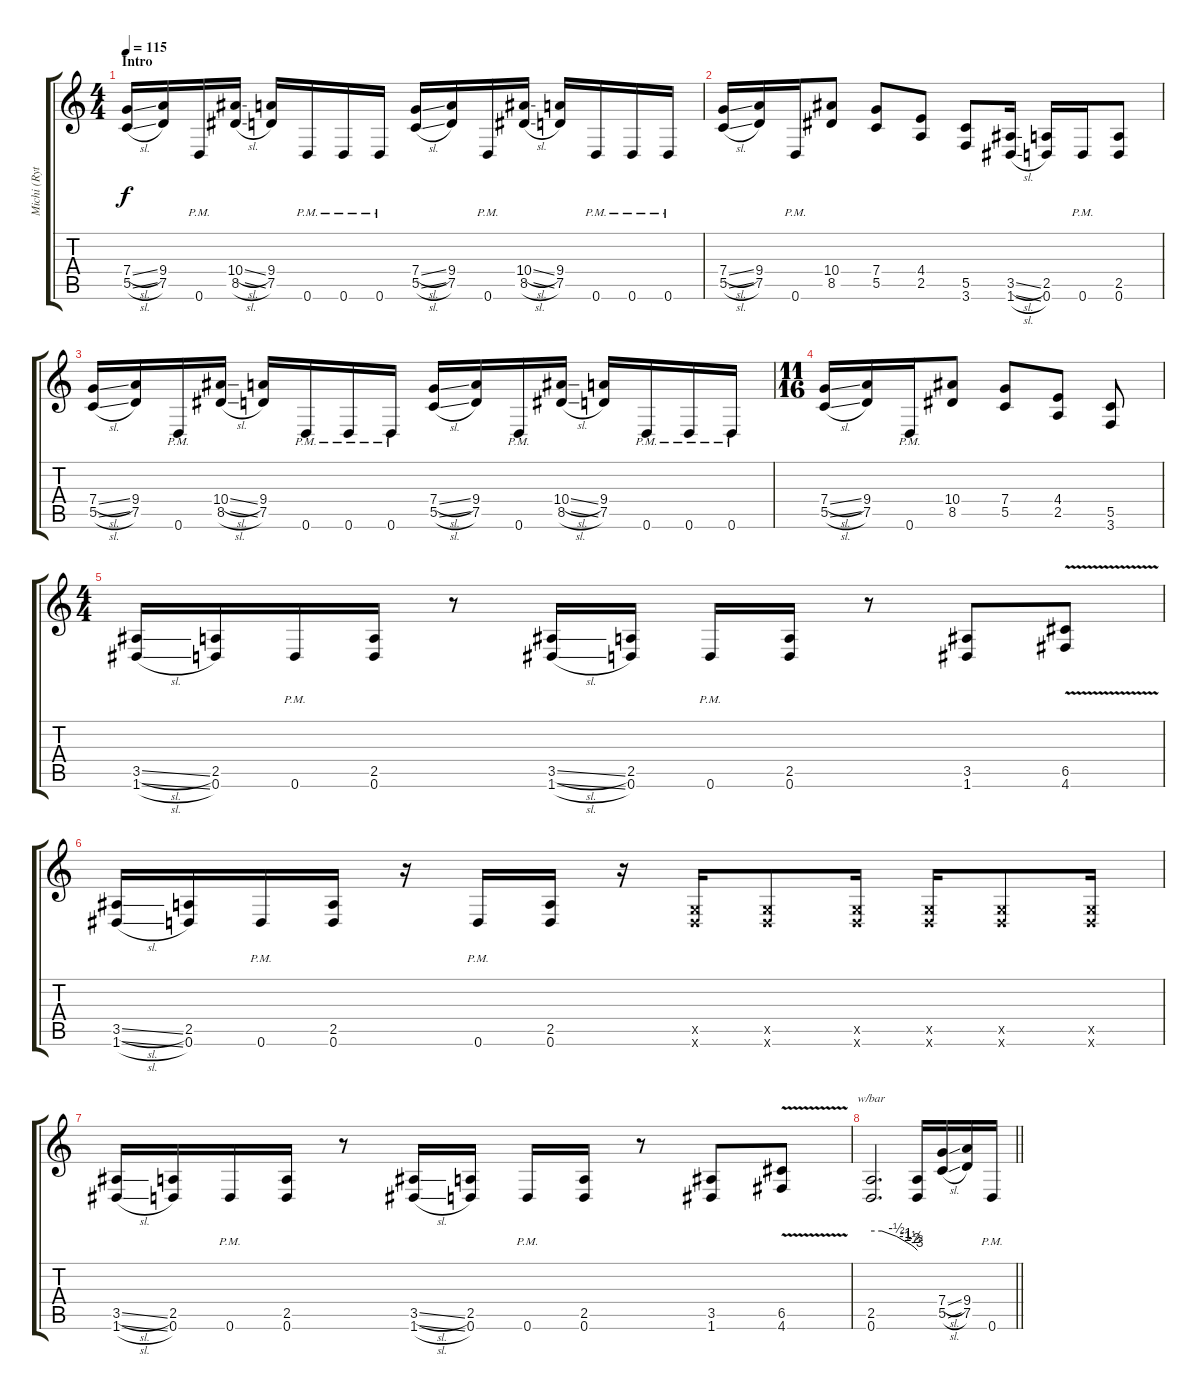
\track ("Michi (Rythm Guitar I)" "Michi (Ryt") {instrument distortionguitar}
\staff {score tabs}
\tuning (D4 A3 F3 C3 G2 D2) {hide}
\ts (4 4)
\section ("" "Intro")
\tempo 115
\clef g2
\ks c
(7.4{sl} 5.5{sl}).16{dy f volume 13 balance 2 instrument distortionguitar} (9.4 7.5).16 0.6{pm}.16 (10.4{sl} 8.5{sl}).16 (9.4 7.5).16 0.6{pm}.16 0.6{pm}.16 0.6{pm}.16 (7.4{sl} 5.5{sl}).16 (9.4 7.5).16 0.6{pm}.16 (10.4{sl} 8.5{sl}).16 (9.4 7.5).16 0.6{pm}.16 0.6{pm}.16 0.6{pm}.16 |
(7.4{sl} 5.5{sl}).16 (9.4 7.5).16 0.6{pm}.16 (10.4 8.5).8 (7.4 5.5).8 (4.4 2.5).8 (5.5 3.6).8 (3.5{sl} 1.6{sl}).16 (2.5 0.6).16 0.6{pm}.16 (2.5 0.6).8 |
(7.4{sl} 5.5{sl}).16 (9.4 7.5).16 0.6{pm}.16 (10.4{sl} 8.5{sl}).16 (9.4 7.5).16 0.6{pm}.16 0.6{pm}.16 0.6{pm}.16 (7.4{sl} 5.5{sl}).16 (9.4 7.5).16 0.6{pm}.16 (10.4{sl} 8.5{sl}).16 (9.4 7.5).16 0.6{pm}.16 0.6{pm}.16 0.6{pm}.16 |
\ts (11 16)
(7.4{sl} 5.5{sl}).16{volume 13 balance 0 instrument distortionguitar} (9.4 7.5).16 0.6{pm}.16 (10.4 8.5).8 (7.4 5.5).8 (4.4 2.5).8 (5.5 3.6).8 |
\ts (4 4)
(3.5{sl} 1.6{sl}).16 (2.5 0.6).16 0.6{pm}.16 (2.5 0.6).16 r.8 (3.5{sl} 1.6{sl}).16 (2.5 0.6).16 0.6{pm}.16 (2.5 0.6).16 r.8 (3.5 1.6).8 (6.5{v} 4.6{v}).8 |
(3.5{sl} 1.6{sl}).16 (2.5 0.6).16 0.6{pm}.16 (2.5 0.6).16 r.16 0.6{pm}.16 (2.5 0.6).16 r.16 (0.5{x} 0.6{x}).16 (0.5{x} 0.6{x}).8 (0.5{x} 0.6{x}).16 (0.5{x} 0.6{x}).16 (0.5{x} 0.6{x}).8 (0.5{x} 0.6{x}).16 |
(3.5{sl} 1.6{sl}).16 (2.5 0.6).16 0.6{pm}.16 (2.5 0.6).16 r.8 (3.5{sl} 1.6{sl}).16 (2.5 0.6).16 0.6{pm}.16 (2.5 0.6).16 r.8 (3.5 1.6).8 (6.5{v} 4.6{v}).8 |
\barLineRight lightlight
(2.5 0.6).2{d tbe (custom default 0 0 14 0 33 -2 45 -4 52 -6 56 -8 60 -12)} (2.5{t} 0.6{t}).16 (7.4{sl} 5.5{sl}).16 (9.4 7.5).16 0.6{pm}.16
